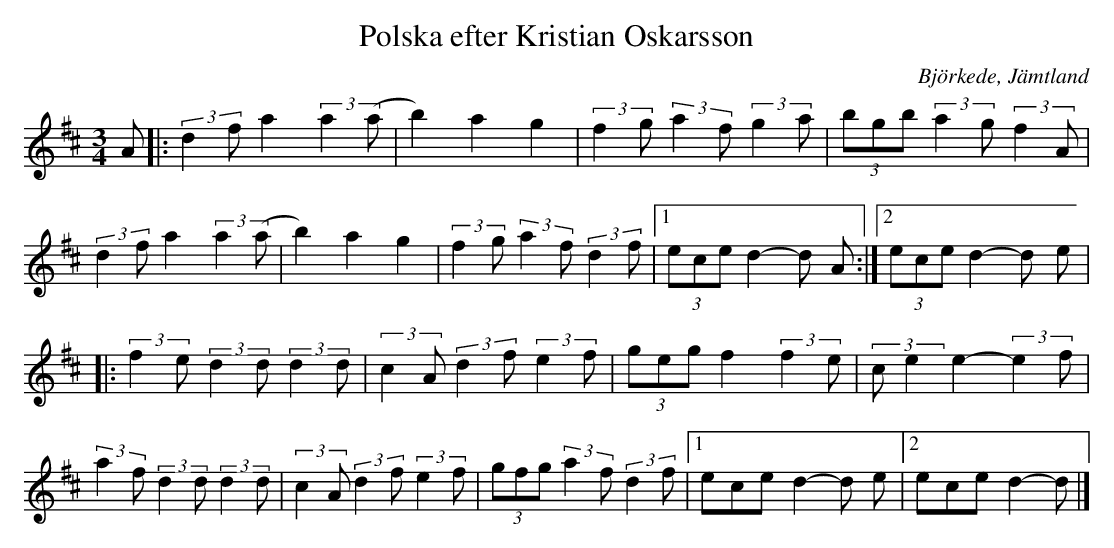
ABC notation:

X:1
T:Polska efter Kristian Oskarsson
O:Björkede, Jämtland
M:3/4
L:1/8
K:D
 A |: (3:2:2 d2f a2 (3:2:2 a2 (a | b2) a2 g2 | (3:2:2 f2g (3:2:2 a2f (3:2:2 g2a | (3bgb (3:2:2 a2g (3:2:2 f2A |
(3:2:2 d2f a2 (3:2:2 a2 (a | b2) a2 g2 | (3:2:2 f2g (3:2:2 a2f (3:2:2 d2f |1 (3ece d2- d A:|2 (3ece d2- d e |
|:(3:2:2 f2e (3:2:2 d2d (3:2:2 d2d | (3:2:2 c2A (3:2:2 d2f (3:2:2 e2f | (3geg f2 (3:2:2 f2e | (3:2:2 ce2 e2- (3:2:2 e2f |
(3:2:2 a2f (3:2:2 d2d (3:2:2 d2d | (3:2:2 c2A (3:2:2 d2f (3:2:2 e2f | (3gfg (3:2:2 a2f (3:2:2 d2f |1 ece d2- d e |2 ece d2- d |]
